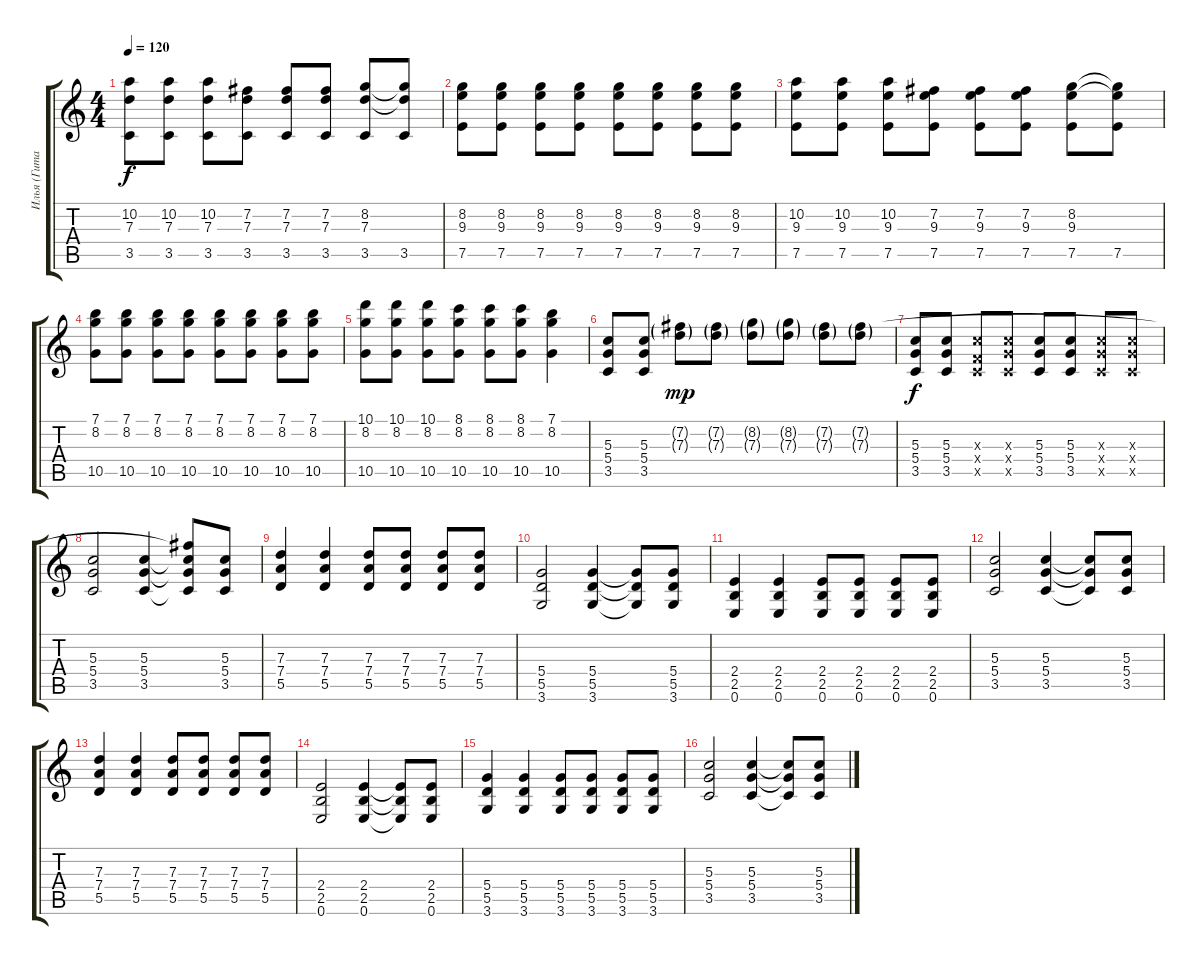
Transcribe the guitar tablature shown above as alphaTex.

\track ("Илья (Гитара)" "Илья (Гита") {instrument acousticguitarsteel}
\staff {score tabs}
\tuning (E4 B3 G3 D3 A2 E2) {hide}
\ts (4 4)
\tempo 120
\clef g2
\ks c
(10.2 7.3 3.5).8{dy f} (10.2 7.3 3.5).8 (10.2 7.3 3.5).8 (7.2 7.3 3.5).8 (7.2 7.3 3.5).8 (7.2 7.3 3.5).8 (8.2 7.3 3.5).8 (8.2{t} 7.3{t} 3.5).8 |
(8.2 9.3 7.5).8 (8.2 9.3 7.5).8 (8.2 9.3 7.5).8 (8.2 9.3 7.5).8 (8.2 9.3 7.5).8 (8.2 9.3 7.5).8 (8.2 9.3 7.5).8 (8.2 9.3 7.5).8 |
(10.2 9.3 7.5).8 (10.2 9.3 7.5).8 (10.2 9.3 7.5).8 (7.2 9.3 7.5).8 (7.2 9.3 7.5).8 (7.2 9.3 7.5).8 (8.2 9.3 7.5).8 (8.2{t} 9.3{t} 7.5).8 |
(7.1 8.2 10.5).8 (7.1 8.2 10.5).8 (7.1 8.2 10.5).8 (7.1 8.2 10.5).8 (7.1 8.2 10.5).8 (7.1 8.2 10.5).8 (7.1 8.2 10.5).8 (7.1 8.2 10.5).8 |
(10.1 8.2 10.5).8 (10.1 8.2 10.5).8 (10.1 8.2 10.5).8 (8.1 8.2 10.5).8 (8.1 8.2 10.5).8 (8.1 8.2 10.5).8 (7.1 8.2 10.5).4 |
(5.3 5.4 3.5).8 (5.3 5.4 3.5).8 (7.2{g} 7.3{g}).8{dy mp volume 11} (7.2{g} 7.3{g}).8 (8.2{g} 7.3{g}).8 (8.2{g} 7.3{g}).8 (7.2{g} 7.3{g}).8 (7.2{g} 7.3{g}).8 |
(5.3 5.4 3.5).8{dy f volume 16} (5.3 5.4 3.5).8 (5.3{x} 3.4{x} 3.5{x}).8 (5.3{x} 5.4{x} 3.5{x}).8 (5.3 5.4 3.5).8 (5.3 5.4 3.5).8 (5.3{x} 5.4{x} 3.5{x}).8 (5.3{x} 5.4{x} 3.5{x}).8 |
(5.3 5.4 3.5).2 (5.3 5.4 3.5).4 (7.2{t} 5.3{t} 5.4{t} 3.5{t}).8 (5.3 5.4 3.5).8 |
(7.3 7.4 5.5).4 (7.3 7.4 5.5).4 (7.3 7.4 5.5).8 (7.3 7.4 5.5).8 (7.3 7.4 5.5).8 (7.3 7.4 5.5).8 |
(5.4 5.5 3.6).2 (5.4 5.5 3.6).4 (5.4{t} 5.5{t} 3.6{t}).8 (5.4 5.5 3.6).8 |
(2.4 2.5 0.6).4 (2.4 2.5 0.6).4 (2.4 2.5 0.6).8 (2.4 2.5 0.6).8 (2.4 2.5 0.6).8 (2.4 2.5 0.6).8 |
(5.3 5.4 3.5).2 (5.3 5.4 3.5).4 (5.3{t} 5.4{t} 3.5{t}).8 (5.3 5.4 3.5).8 |
(7.3 7.4 5.5).4 (7.3 7.4 5.5).4 (7.3 7.4 5.5).8 (7.3 7.4 5.5).8 (7.3 7.4 5.5).8 (7.3 7.4 5.5).8 |
(2.4 2.5 0.6).2 (2.4 2.5 0.6).4 (2.4{t} 2.5{t} 0.6{t}).8 (2.4 2.5 0.6).8 |
(5.4 5.5 3.6).4 (5.4 5.5 3.6).4 (5.4 5.5 3.6).8 (5.4 5.5 3.6).8 (5.4 5.5 3.6).8 (5.4 5.5 3.6).8 |
(5.3 5.4 3.5).2 (5.3 5.4 3.5).4 (5.3{t} 5.4{t} 3.5{t}).8 (5.3 5.4 3.5).8
